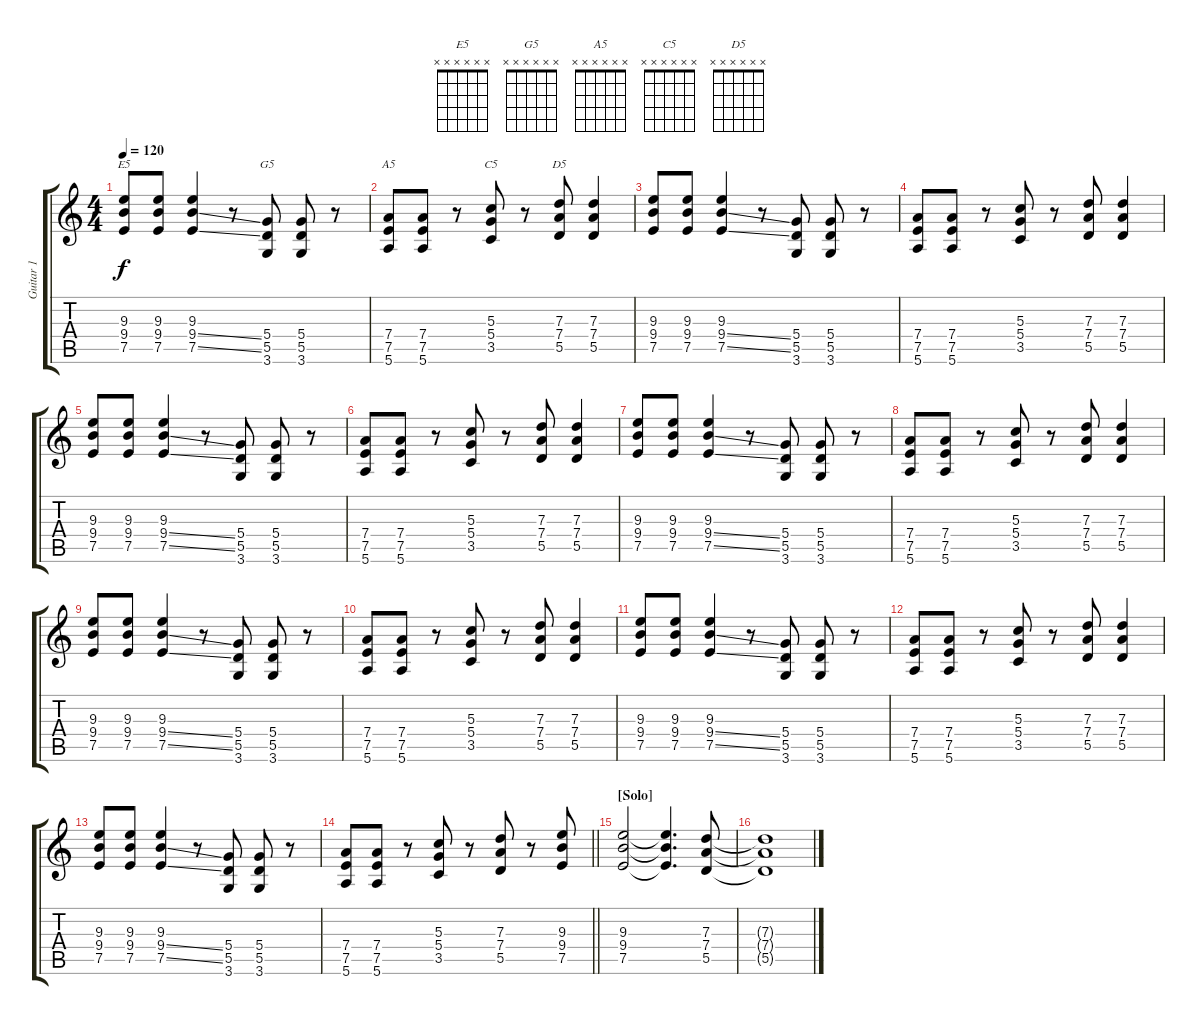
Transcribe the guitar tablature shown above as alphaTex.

\track ("Guitar 1" "Guitar 1") {instrument distortionguitar}
\staff {score tabs}
\tuning (E4 B3 G3 D3 A2 E2) {hide}
\chord ("E5" x x x x x x)
\chord ("G5" x x x x x x)
\chord ("A5" x x x x x x)
\chord ("C5" x x x x x x)
\chord ("D5" x x x x x x)
\ts (4 4)
\tempo 120
\clef g2
\ks c
(9.3 9.4 7.5).8{ch "E5" dy f} (9.3 9.4 7.5).8 (9.3 9.4{ss} 7.5{ss}).4 r.8 (5.4 5.5 3.6).8{ch "G5"} (5.4 5.5 3.6).8 r.8 |
(7.4 7.5 5.6).8{ch "A5"} (7.4 7.5 5.6).8 r.8 (5.3 5.4 3.5).8{ch "C5"} r.8 (7.3 7.4 5.5).8{ch "D5"} (7.3 7.4 5.5).4 |
(9.3 9.4 7.5).8 (9.3 9.4 7.5).8 (9.3 9.4{ss} 7.5{ss}).4 r.8 (5.4 5.5 3.6).8 (5.4 5.5 3.6).8 r.8 |
(7.4 7.5 5.6).8 (7.4 7.5 5.6).8 r.8 (5.3 5.4 3.5).8 r.8 (7.3 7.4 5.5).8 (7.3 7.4 5.5).4 |
(9.3 9.4 7.5).8 (9.3 9.4 7.5).8 (9.3 9.4{ss} 7.5{ss}).4 r.8 (5.4 5.5 3.6).8 (5.4 5.5 3.6).8 r.8 |
(7.4 7.5 5.6).8 (7.4 7.5 5.6).8 r.8 (5.3 5.4 3.5).8 r.8 (7.3 7.4 5.5).8 (7.3 7.4 5.5).4 |
(9.3 9.4 7.5).8 (9.3 9.4 7.5).8 (9.3 9.4{ss} 7.5{ss}).4 r.8 (5.4 5.5 3.6).8 (5.4 5.5 3.6).8 r.8 |
(7.4 7.5 5.6).8 (7.4 7.5 5.6).8 r.8 (5.3 5.4 3.5).8 r.8 (7.3 7.4 5.5).8 (7.3 7.4 5.5).4 |
(9.3 9.4 7.5).8 (9.3 9.4 7.5).8 (9.3 9.4{ss} 7.5{ss}).4 r.8 (5.4 5.5 3.6).8 (5.4 5.5 3.6).8 r.8 |
(7.4 7.5 5.6).8 (7.4 7.5 5.6).8 r.8 (5.3 5.4 3.5).8 r.8 (7.3 7.4 5.5).8 (7.3 7.4 5.5).4 |
(9.3 9.4 7.5).8 (9.3 9.4 7.5).8 (9.3 9.4{ss} 7.5{ss}).4 r.8 (5.4 5.5 3.6).8 (5.4 5.5 3.6).8 r.8 |
(7.4 7.5 5.6).8 (7.4 7.5 5.6).8 r.8 (5.3 5.4 3.5).8 r.8 (7.3 7.4 5.5).8 (7.3 7.4 5.5).4 |
(9.3 9.4 7.5).8 (9.3 9.4 7.5).8 (9.3 9.4{ss} 7.5{ss}).4 r.8 (5.4 5.5 3.6).8 (5.4 5.5 3.6).8 r.8 |
\barLineRight lightlight
(7.4 7.5 5.6).8 (7.4 7.5 5.6).8 r.8 (5.3 5.4 3.5).8 r.8 (7.3 7.4 5.5).8 r.8 (9.3 9.4 7.5).8 |
\section ("" "[Solo]")
(9.3 9.4 7.5).2 (9.3{t} 9.4{t} 7.5{t}).4{d} (7.3 7.4 5.5).8 |
(7.3{t} 7.4{t} 5.5{t}).1
